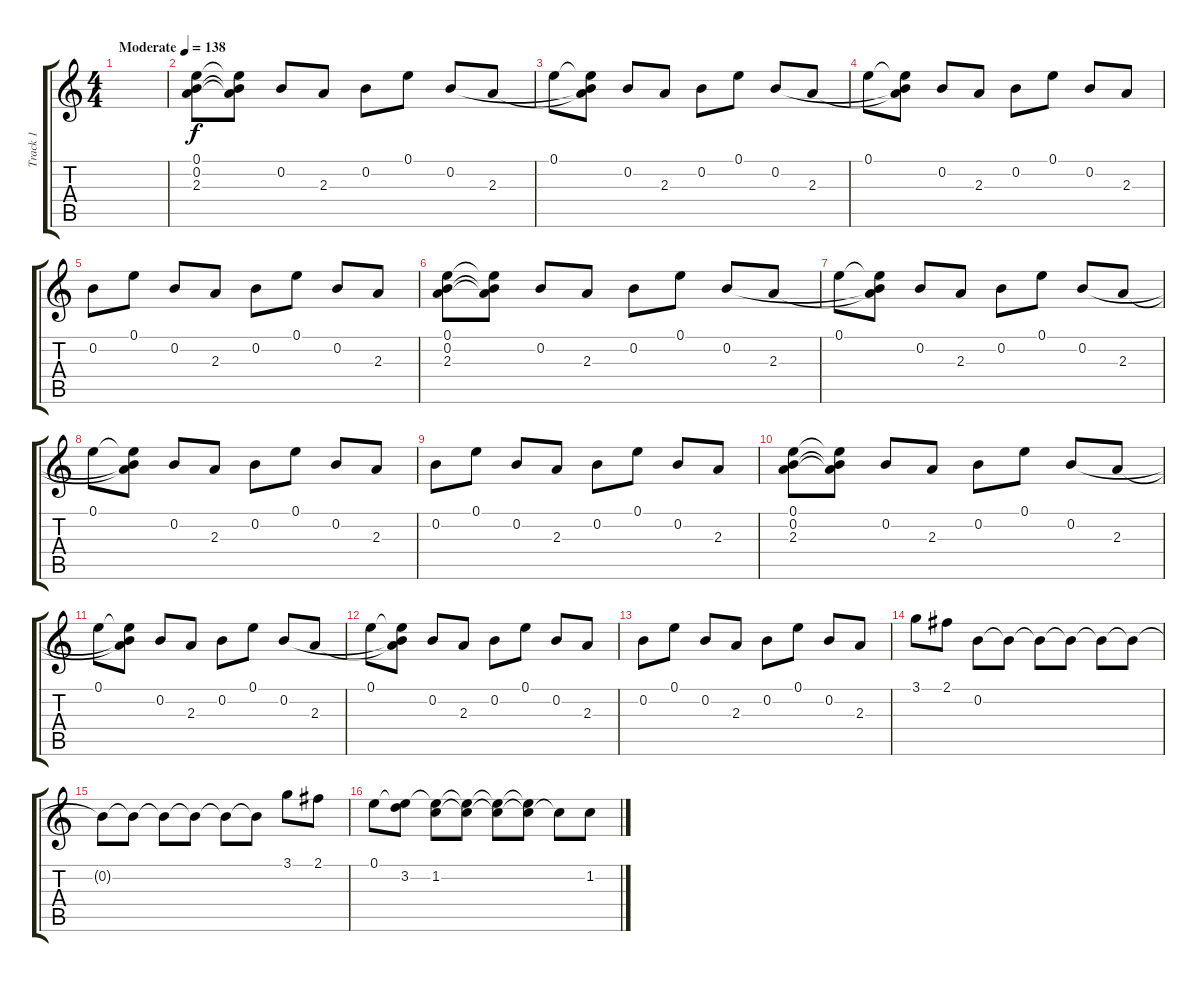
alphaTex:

\track ("Track 1" "Track 1") {instrument acousticguitarsteel}
\staff {score tabs}
\tuning (E4 B3 G3 D3 A2 E2) {hide}
\ts (4 4)
\tempo (138 "Moderate")
\clef g2
\ks c
|
(0.1 0.2 2.3).8 (0.1{t} 0.2{t} 2.3{t}).8 0.2.8 2.3.8 0.2.8 0.1.8 0.2.8 2.3.8 |
0.1.8 (0.1{t} 0.2{t} 2.3{t}).8 0.2.8 2.3.8 0.2.8 0.1.8 0.2.8 2.3.8 |
0.1.8 (0.1{t} 0.2{t} 2.3{t}).8 0.2.8 2.3.8 0.2.8 0.1.8 0.2.8 2.3.8 |
0.2.8 0.1.8 0.2.8 2.3.8 0.2.8 0.1.8 0.2.8 2.3.8 |
(0.1 0.2 2.3).8 (0.1{t} 0.2{t} 2.3{t}).8 0.2.8 2.3.8 0.2.8 0.1.8 0.2.8 2.3.8 |
0.1.8 (0.1{t} 0.2{t} 2.3{t}).8 0.2.8 2.3.8 0.2.8 0.1.8 0.2.8 2.3.8 |
0.1.8 (0.1{t} 0.2{t} 2.3{t}).8 0.2.8 2.3.8 0.2.8 0.1.8 0.2.8 2.3.8 |
0.2.8 0.1.8 0.2.8 2.3.8 0.2.8 0.1.8 0.2.8 2.3.8 |
(0.1 0.2 2.3).8 (0.1{t} 0.2{t} 2.3{t}).8 0.2.8 2.3.8 0.2.8 0.1.8 0.2.8 2.3.8 |
0.1.8 (0.1{t} 0.2{t} 2.3{t}).8 0.2.8 2.3.8 0.2.8 0.1.8 0.2.8 2.3.8 |
0.1.8 (0.1{t} 0.2{t} 2.3{t}).8 0.2.8 2.3.8 0.2.8 0.1.8 0.2.8 2.3.8 |
0.2.8 0.1.8 0.2.8 2.3.8 0.2.8 0.1.8 0.2.8 2.3.8 |
3.1.8 2.1.8 0.2.8 0.2{t}.8 0.2{t}.8 0.2{t}.8 0.2{t}.8 0.2{t}.8 |
0.2{t}.8 0.2{t}.8 0.2{t}.8 0.2{t}.8 0.2{t}.8 0.2{t}.8 3.1.8 2.1.8 |
0.1.8 (0.1{t} 3.2).8 (0.1{t} 1.2).8 (0.1{t} 1.2{t}).8 (0.1{t} 1.2{t}).8 (0.1{t} 1.2{t}).8 1.2{t}.8 1.2{sl}.8
